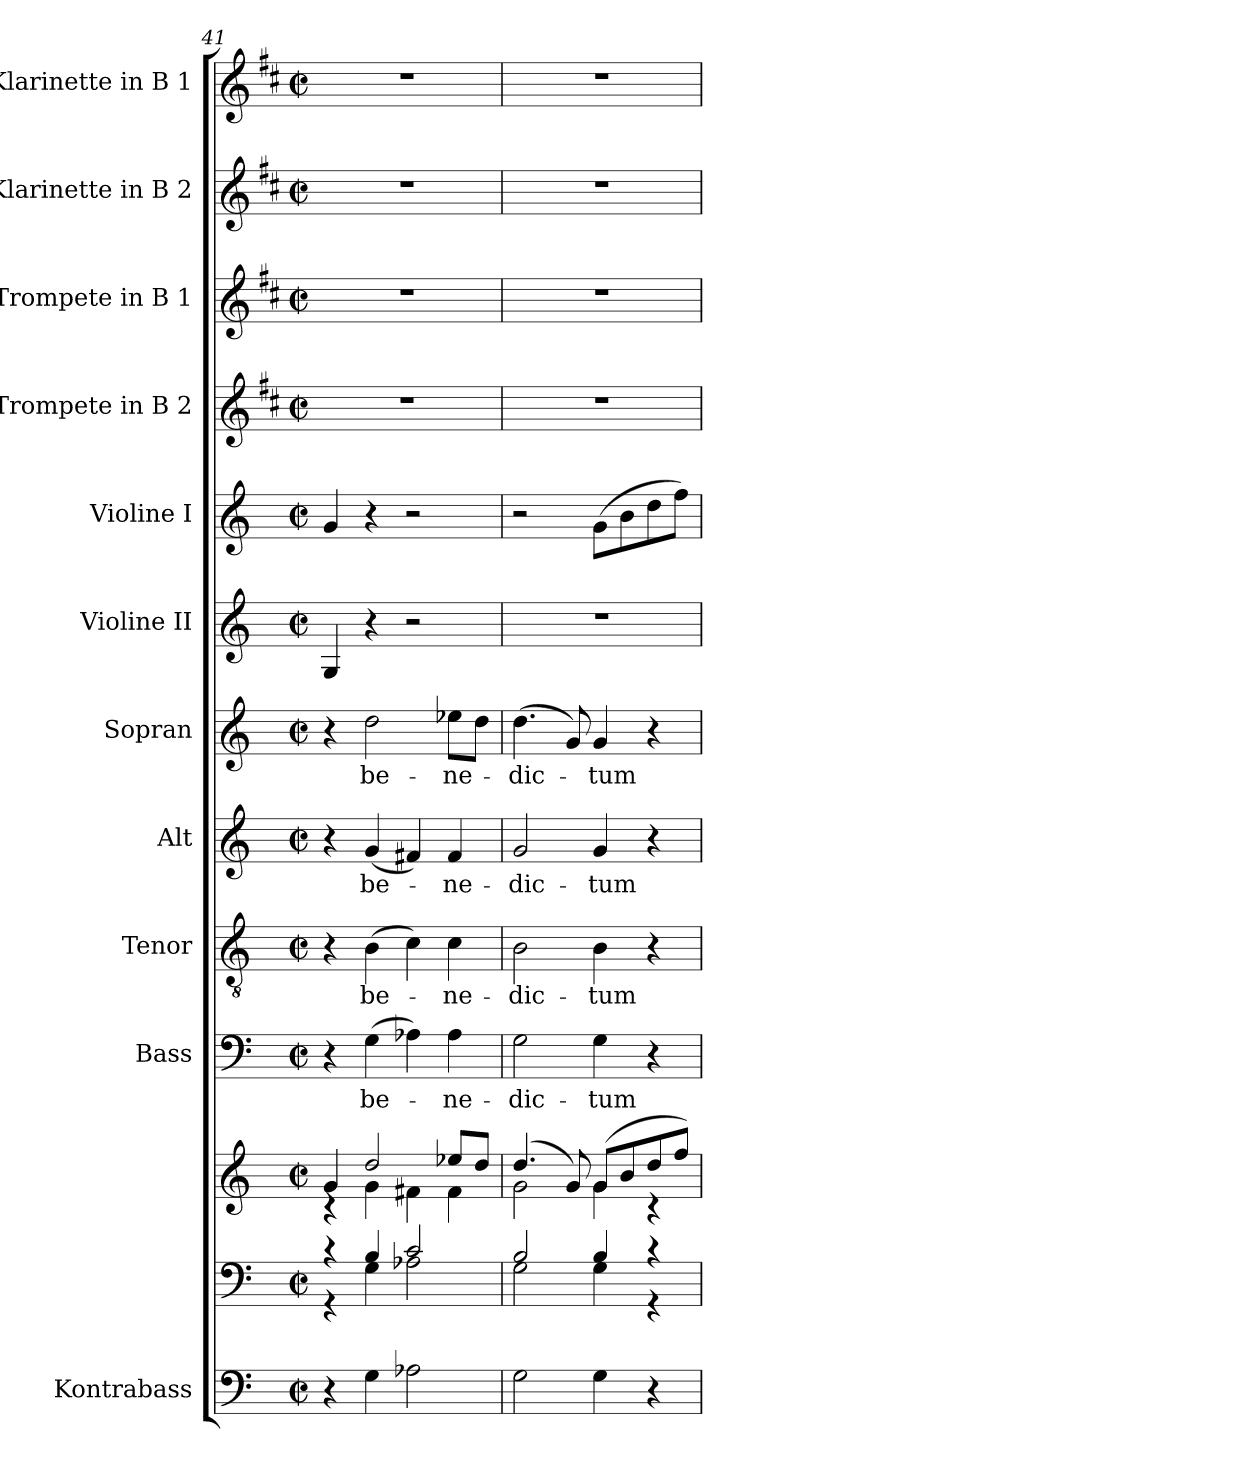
**kern	**kern	**kern	**kern	**text	**kern	**text	**kern	**text	**kern	**text	**kern	**kern	**kern	**kern	**kern	**kern
*part12	*part11	*part11	*part10	*part10	*part9	*part9	*part8	*part8	*part7	*part7	*part6	*part5	*part4	*part3	*part2	*part1
*staff13	*staff12	*staff11	*staff10	*staff10	*staff9	*staff9	*staff8	*staff8	*staff7	*staff7	*staff6	*staff5	*staff4	*staff3	*staff2	*staff1
*I"Kontrabass	*	*	*I"Bass	*	*I"Tenor	*	*I"Alt	*	*I"Sopran	*	*I"Violine II	*I"Violine I	*I"Trompete in B 2	*I"Trompete in B 1	*I"Klarinette in B 2	*I"Klarinette in B 1
*I'Kb.	*	*	*I'B	*	*I'T	*	*I'A	*	*I'S	*	*I'Vl. II	*I'Vl. I	*	*	*	*
*clefF4	*clefF4	*clefG2	*clefF4	*	*clefGv2	*	*clefG2	*	*clefG2	*	*clefG2	*clefG2	*clefG2	*clefG2	*clefG2	*clefG2
*ITrd7c12	*	*	*	*	*	*	*	*	*	*	*	*	*ITrd1c2	*ITrd1c2	*ITrd1c2	*ITrd1c2
*k[]	*k[]	*k[]	*k[]	*	*k[]	*	*k[]	*	*k[]	*	*k[]	*k[]	*k[]	*k[]	*k[]	*k[]
*C:	*C:	*C:	*C:	*	*C:	*	*C:	*	*C:	*	*C:	*C:	*C:	*C:	*C:	*C:
*M2/2	*M2/2	*M2/2	*M2/2	*	*M2/2	*	*M2/2	*	*M2/2	*	*M2/2	*M2/2	*M2/2	*M2/2	*M2/2	*M2/2
*met(c|)	*met(c|)	*met(c|)	*met(c|)	*	*met(c|)	*	*met(c|)	*	*met(c|)	*	*met(c|)	*met(c|)	*met(c|)	*met(c|)	*met(c|)	*met(c|)
=41	=41	=41	=41	=41	=41	=41	=41	=41	=41	=41	=41	=41	=41	=41	=41	=41
*	*^	*^	*	*	*	*	*	*	*	*	*	*	*	*	*	*
4r	4r	4r	4g/	4rB	4r	.	4r	.	4r	.	4r	.	4G/	4g/	1r	1r	1r	1r
!	!	!	!	!	!	!LO:LY:b	!	!LO:LY:b	!	!LO:LY:b	!	!LO:LY:b	!	!	!	!	!	!
4GG\	4B/	4G\	2dd/	4g\	(>4G\	be-	(>4B\	be-	(<4g/	be-	2dd\	be-	4r	4r	.	.	.	.
2AA-X\	2c/	2A-X\	.	4f#X\	4A-X\)	.	4c\)	.	4f#X/)	.	.	.	2r	2r	.	.	.	.
!	!	!	!	!	!	!LO:LY:b	!	!LO:LY:b	!	!LO:LY:b	!	!LO:LY:b	!	!	!	!	!	!
.	.	.	8ee-X/L	4f#\	4A-\	-ne-	4c\	-ne-	4f#/	-ne-	8ee-X\L	-ne-	.	.	.	.	.	.
.	.	.	8dd/J	.	.	.	.	.	.	.	8dd\J	.	.	.	.	.	.	.
=42	=42	=42	=42	=42	=42	=42	=42	=42	=42	=42	=42	=42	=42	=42	=42	=42	=42	=42
!	!	!	!	!	!	!LO:LY:b	!	!LO:LY:b	!	!LO:LY:b	!	!LO:LY:b	!	!	!	!	!	!
2GG\	2B/	2G\	(4.dd/	2g\	2G\	-dic-	2B\	-dic-	2g/	-dic-	(>4.dd\	-dic-	1r	2r	1r	1r	1r	1r
.	.	.	8g/)	.	.	.	.	.	.	.	8g/)	.	.	.	.	.	.	.
!	!	!	!	!	!	!LO:LY:b	!	!LO:LY:b	!	!LO:LY:b	!	!LO:LY:b	!	!	!	!	!	!
4GG\	4B/	4G\	(>8g/L	4g\	4G\	-tum	4B\	-tum	4g/	-tum	4g/	-tum	.	(>8g\L	.	.	.	.
.	.	.	8b/	.	.	.	.	.	.	.	.	.	.	8b\	.	.	.	.
4r	4r	4r	8dd/	4rc	4r	.	4r	.	4r	.	4r	.	.	8dd\	.	.	.	.
.	.	.	8ff/J)	.	.	.	.	.	.	.	.	.	.	8ff\J)	.	.	.	.
*	*v	*v	*	*	*	*	*	*	*	*	*	*	*	*	*	*	*	*
*	*	*v	*v	*	*	*	*	*	*	*	*	*	*	*	*	*	*
=	=	=	=	=	=	=	=	=	=	=	=	=	=	=	=	=
*-	*-	*-	*-	*-	*-	*-	*-	*-	*-	*-	*-	*-	*-	*-	*-	*-
